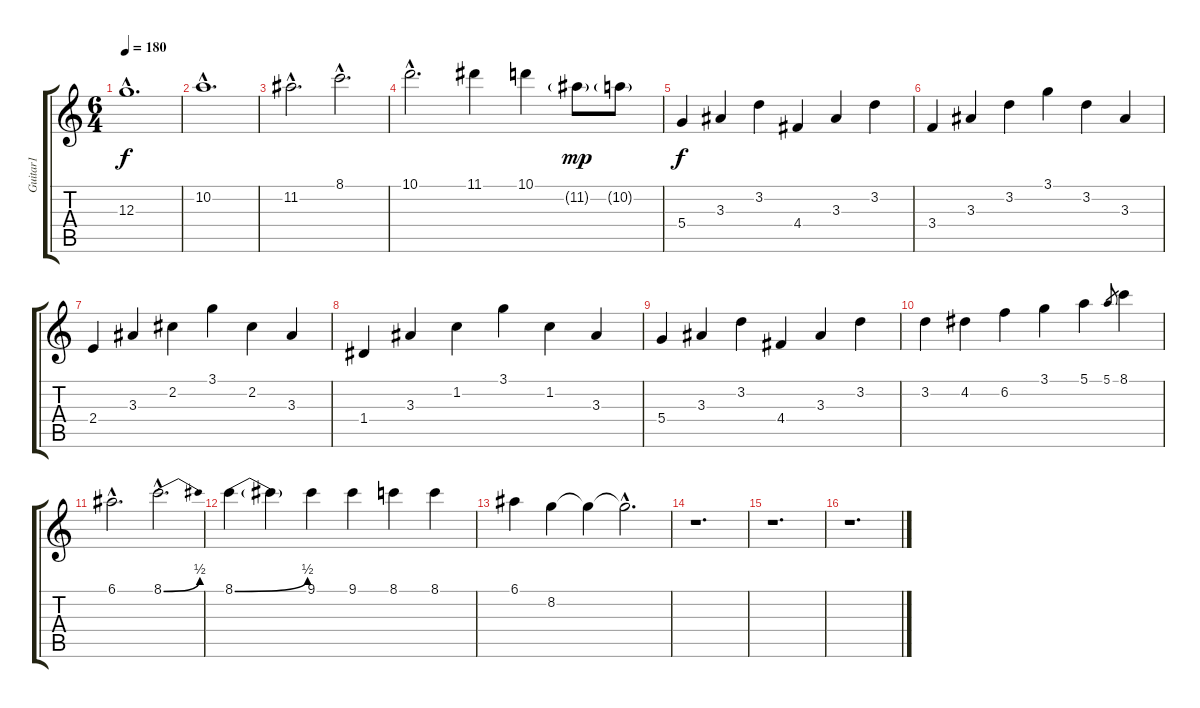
\track ("Guitar1" "Guitar1") {instrument electricguitarjazz}
\staff {score tabs}
\tuning (E4 B3 G3 D3 A2 E2) {hide}
\ts (6 4)
\tempo 180
\clef g2
\ks c
12.3{hac}.1{d dy f} |
10.2{hac}.1{d} |
11.2{hac}.2{d} 8.1{hac}.2{d} |
10.1{hac}.2{d} 11.1.4 10.1.4 11.2{g}.8{dy mp} 10.2{g}.8 |
5.4.4{dy f} 3.3.4 3.2.4 4.4.4 3.3.4 3.2.4 |
3.4.4 3.3.4 3.2.4 3.1.4 3.2.4 3.3.4 |
2.4.4 3.3.4 2.2.4 3.1.4 2.2.4 3.3.4 |
1.4.4 3.3.4 1.2.4 3.1.4 1.2.4 3.3.4 |
5.4.4 3.3.4 3.2.4 4.4.4 3.3.4 3.2.4 |
3.2.4 4.2.4 6.2.4 3.1.4 5.1.4 5.1.8{gr} 8.1.4 |
6.1{hac}.2{d} 8.1{be (bend 0 0 60 2) hac}.2{d} |
8.1{be (bend 0 0 60 2)}.4 8.1{t}.4 9.1.4 9.1.4 8.1.4 8.1.4 |
6.1.4 8.2.4 8.2{t}.4 8.2{hac t}.2{d} |
r.1{d} |
r.1{d} |
r.1{d}
